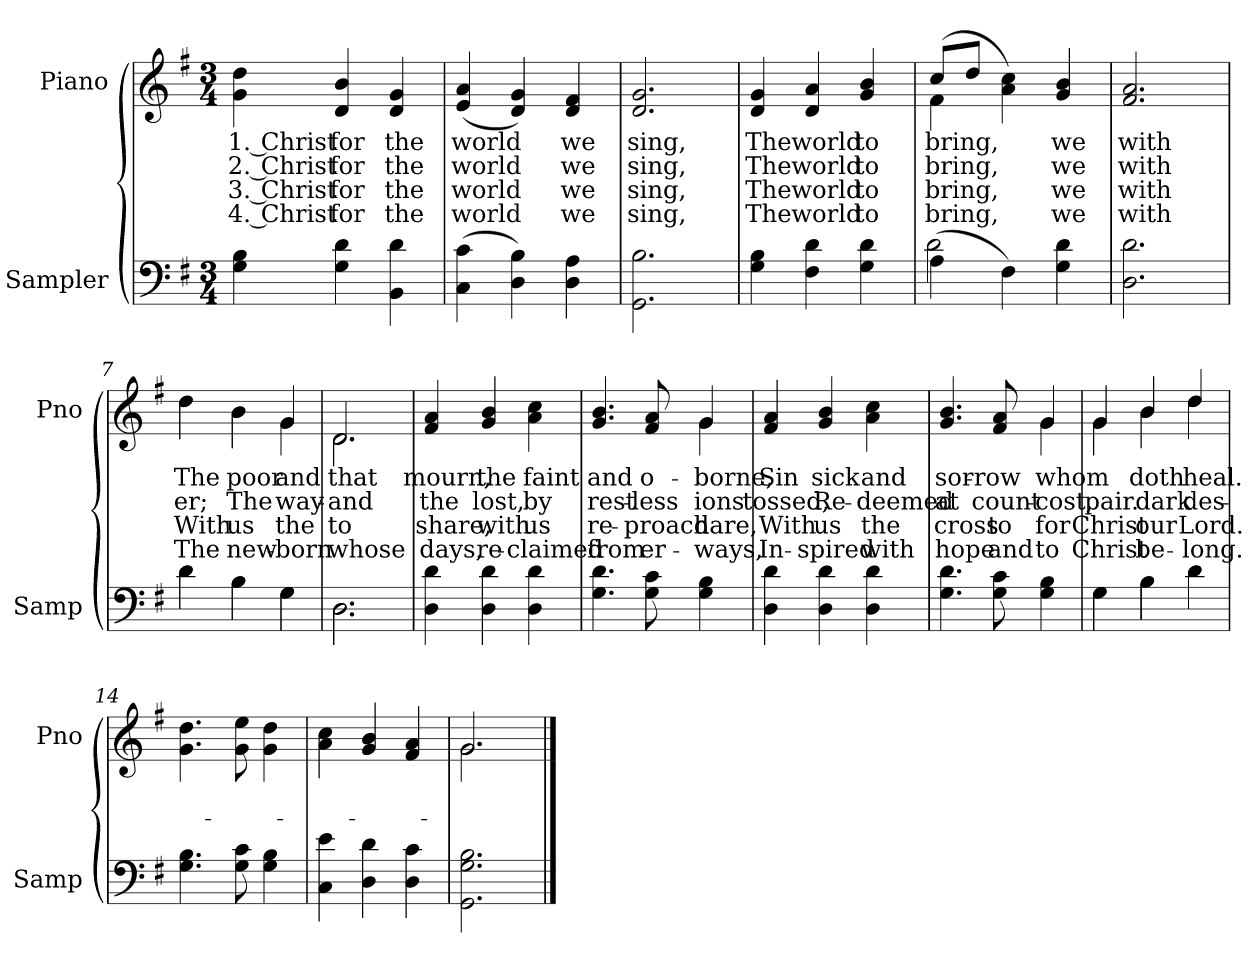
**kern	**kern	**text	**text	**text	**text
*part2	*part1	*part1	*part1	*part1	*part1
*staff2	*staff1	*staff1	*staff1	*staff1	*staff1
*I"Sampler	*I"Piano	*	*	*	*
*I'Samp	*I'Pno	*	*	*	*
*clefF4	*clefG2	*	*	*	*
*k[f#]	*k[f#]	*	*	*	*
*G:	*G:	*	*	*	*
*M3/4	*M3/4	*	*	*	*
=1	=1	=1	=1	=1	=1
4G 4B	4g 4dd	1. Christ	2. Christ	3. Christ	4. Christ
4G 4d	4d 4b	for	for	for	for
4BB 4d	4d 4g	the	the	the	the
=2	=2	=2	=2	=2	=2
(4C 4c	(4e 4a	world	world	world	world
4D 4B)	4d 4g)	.	.	.	.
4D 4A	4d 4f#	we	we	we	we
=3	=3	=3	=3	=3	=3
2.GG 2.B	2.d 2.g	sing,	sing,	sing,	sing,
=4	=4	=4	=4	=4	=4
4G 4B	4d 4g	The	The	The	The
4F# 4d	4d 4a	world	world	world	world
4G 4d	4g 4b	to	to	to	to
=5	=5	=5	=5	=5	=5
*^	*^	*	*	*	*
(4A\	2d	(8cc/L	4f#	bring,	bring,	bring,	bring,
.	.	8dd/J	.	.	.	.	.
4F#\)	.	4a 4cc)	2ryy	.	.	.	.
4G 4d	4ryy	4g 4b	.	we	we	we	we
*v	*v	*	*	*	*	*	*
*	*v	*v	*	*	*	*
=6	=6	=6	=6	=6	=6
2.D 2.d	2.f# 2.a	with	with	with	with
=7	=7	=7	=7	=7	=7
*^	*^	*	*	*	*
4d\	4d	4dd\	4dd	The	-er;	With	The
4B\	4B	4b\	4b	poor	The	us	new-
4G\	4G	4g/	4g	and	way-	the	-born
=8	=8	=8	=8	=8	=8	=8	=8
2.D\	2.D	2.d/	2.d	that	and	to	whose
*v	*v	*	*	*	*	*	*
*	*v	*v	*	*	*	*
=9	=9	=9	=9	=9	=9
4D 4d	4f# 4a	mourn,	the	share,	days,
4D 4d	4g 4b	the	lost,	with	re-
4D 4d	4a 4cc	faint	by	us	-claimed
=10	=10	=10	=10	=10	=10
*	*^	*	*	*	*
4.G 4.d	4.g 4.b	2ryy	and	rest-	re-	from
8G 8c	8f# 8a	.	o-	-less	-proach	er-
4G 4B	4g/	4g	-borne,	-ions	dare,	ways,
*	*v	*v	*	*	*	*
=11	=11	=11	=11	=11	=11
4D 4d	4f# 4a	Sin	tossed,	With	In-
4D 4d	4g 4b	sick	Re-	us	-spired
4D 4d	4a 4cc	and	-deemed	the	with
=12	=12	=12	=12	=12	=12
*	*^	*	*	*	*
4.G 4.d	4.g 4.b	2ryy	sor-	at	cross	hope
8G 8c	8f# 8a	.	-row	count-	to	and
4G 4B	4g/	4g	whom	cost,	for	to
=13	=13	=13	=13	=13	=13	=13
*^	*	*	*	*	*	*
4G\	4G	4g/	4g	.	-pair.	Christ	Christ
4B\	4B	4b/	4b	doth	dark	our	be-
4d\	4d	4dd/	4dd	heal.	des-	Lord.	-long.
*v	*v	*	*	*	*	*	*
*	*v	*v	*	*	*	*
=14	=14	=14	=14	=14	=14
4.G 4.B	4.g 4.dd	.	.	.	.
8G 8c	8g 8ee	.	.	.	.
4G 4B	4g 4dd	.	.	.	.
=15	=15	=15	=15	=15	=15
4C 4e	4a 4cc	.	.	.	.
4D 4d	4g 4b	.	.	.	.
4D 4c	4f# 4a	.	.	.	.
=16	=16	=16	=16	=16	=16
*	*^	*	*	*	*
2.GG 2.G 2.B	2.g/	2.g	.	.	.	.
*	*v	*v	*	*	*	*
==	==	==	==	==	==
*-	*-	*-	*-	*-	*-
